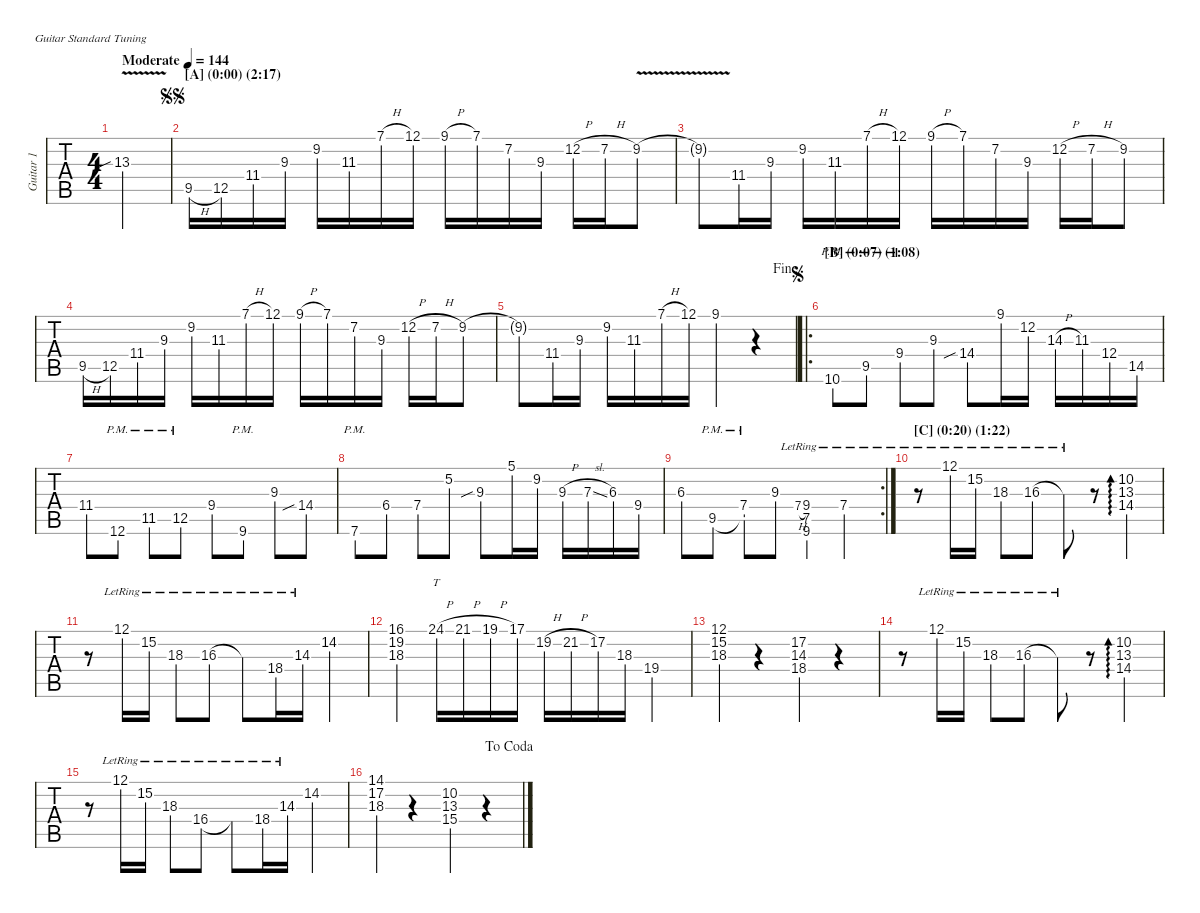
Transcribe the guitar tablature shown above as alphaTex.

\hideDynamics
\bracketExtendMode nobrackets
\multiTrackTrackNamePolicy allsystems
\firstSystemTrackNameMode fullname
\otherSystemsTrackNameMode fullname
\otherSystemsTrackNameOrientation horizontal
\track ("Guitar 1" "Guitar 1") {instrument acousticguitarsteel}
\staff {tabs}
\tuning (E4 B3 G3 D3 A2 E2)
\ts (4 4)
\beaming (8 2 2 2 2)
\ac
\scale
1.00606
\tempo (144 "Moderate")
\accidentals auto
\clef g2
\ottava regular
\simile none
\ks c
13.3{v sib acc #}.4{dy mf instrument acousticguitarsteel} |
\section ("A" "(0:00) (2:17)")
\scale
1.00085
\jump segnosegno
9.5{h acc #}.16 12.5.16 11.4{acc #}.16 9.3.16 9.2{acc #}.16 11.3{acc #}.16 7.1{h}.16 12.1.16 9.1{h acc #}.16 7.1.16 7.2{acc #}.16 9.3.16 12.2{h}.16 7.2{h acc #}.16 9.2{v acc #}.8 |
\scale
0.993088 9.2{v t acc #}.8 11.4{acc #}.16 9.3.16 9.2{acc #}.16 11.3{acc #}.16 7.1{h}.16 12.1.16 9.1{h acc #}.16 7.1.16 7.2{acc #}.16 9.3.16 12.2{h}.16 7.2{h acc #}.16 9.2{acc #}.8 |
9.5{h acc #}.16 12.5.16 11.4{acc #}.16 9.3.16 9.2{acc #}.16 11.3{acc #}.16 7.1{h}.16 12.1.16 9.1{h acc #}.16 7.1.16 7.2{acc #}.16 9.3.16 12.2{h}.16 7.2{h acc #}.16 9.2{acc #}.8 |
\jump fine
9.2{t acc #}.8 11.4{acc #}.16 9.3.16 9.2{acc #}.16 11.3{acc #}.16 7.1{h}.16 12.1.16 9.1{acc #}.4 r.4 |
\ro
\section ("B" "(0:07) (1:08)")
\scale
1.01906
\jump segno
10.6{pm}.8{instrument acousticguitarsteel} 9.5{pm acc #}.8 9.4{pm}.8 9.3.8 14.4{sib}.8 9.1{acc #}.16 12.2.16 14.3{h}.16 11.3{acc #}.16 12.4.16 14.5.16 |
\scale
0.980942 11.4{acc #}.8 12.6{pm}.8 11.5{pm acc #}.8 12.5{pm}.8 9.4.8 9.6{pm acc #}.8 9.3.8 14.4{sib}.8 |
\scale
1.02071 7.6{pm}.8 6.4{acc #}.8 7.4.8 5.2.8 9.3{sib}.8 5.1.16 9.2{acc #}.16 9.3{h}.16 7.3{sl}.16 6.3{acc #}.16 9.4.16 |
\rc 2
\scale
0.979285 6.3{acc #}.8 9.5{pm acc #}.8 (7.4 9.5{pm t acc #}).8 9.3.8 7.4{h lr}.8{gr} (9.4{lr} 7.5{lr} 9.6{lr acc #}).4 7.4{lr}.4 |
\section ("C" "(0:20) (1:22)")
\scale
1.01457 r.8 12.1{lr}.16 15.2{lr}.16 18.3{lr acc #}.8 16.3{lr}.8 16.3{lr t}.8 r.8 (10.2 13.3{acc #} 14.4).4{ad 0} |
\scale
0.985143 r.8 12.1{lr}.16 15.2{lr}.16 18.3{lr acc #}.8 16.3{lr}.8 16.3{lr t}.8 18.4{lr acc #}.16 14.3{lr}.16 14.2{st acc #}.4 |
\scale
1.00029 (16.1{acc #} 19.2{acc #} 18.3{acc #}).4 24.1{h}.16{tt} 21.1{h acc #}.16 19.1{h}.16 17.1.16 19.2{h acc #}.16 21.2{h acc #}.16 17.2.16 18.3{acc #}.16 19.4{st}.4 |
\scale
1.00653 (15.2 18.3{acc #} 12.1).4 r.4 (17.2 14.3 18.4{acc #}).4 r.4 |
\scale
0.992067 r.8 12.1{lr}.16 15.2{lr}.16 18.3{lr acc #}.8 16.3{lr}.8 16.3{lr t}.8 r.8 (10.2 13.3{acc #} 14.4).4{ad 0} |
\scale
1.0014 r.8 12.1{lr}.16 15.2{lr}.16 18.3{lr acc #}.8 16.4{lr acc #}.8 16.4{lr t acc #}.8 18.4{lr acc #}.16 14.3{lr}.16 14.2{st acc #}.4 |
\scale
1.0235
\jump dacoda
(18.3{acc #} 17.2 14.1{acc #}).4 r.4 (10.2 13.3{acc #} 15.4).4 r.4
